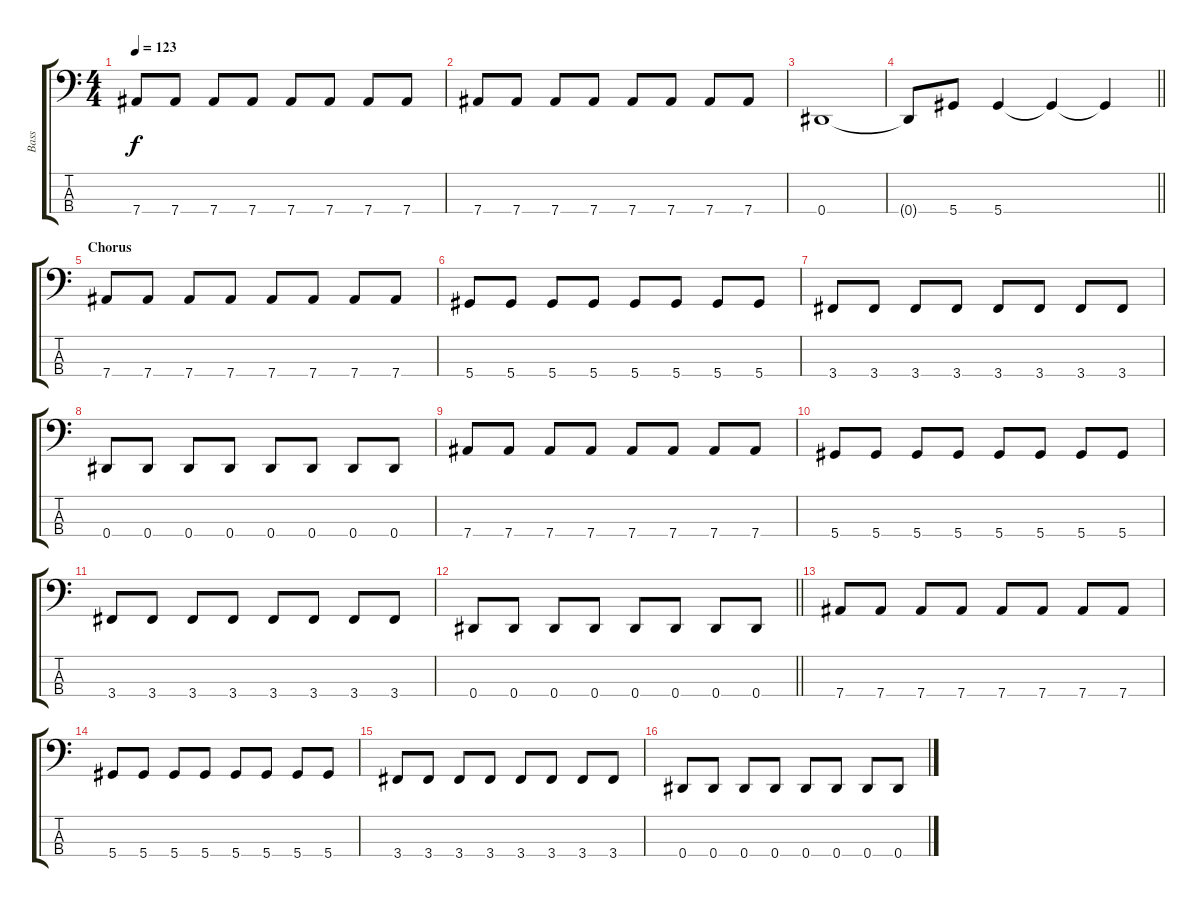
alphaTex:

\track ("Bass" "Bass") {instrument electricbassfinger}
\staff {score tabs}
\tuning (Gb2 Db2 Ab1 Eb1) {hide}
\ts (4 4)
\tempo 123
\clef f4
\ks c
7.4.8{dy f} 7.4.8 7.4.8 7.4.8 7.4.8 7.4.8 7.4.8 7.4.8 |
7.4.8 7.4.8 7.4.8 7.4.8 7.4.8 7.4.8 7.4.8 7.4.8 |
0.4.1 |
\barLineRight lightlight
0.4{t}.8 5.4.8 5.4.4 5.4{t}.4 5.4{t}.4 |
\section ("" "Chorus")
7.4.8 7.4.8 7.4.8 7.4.8 7.4.8 7.4.8 7.4.8 7.4.8 |
5.4.8 5.4.8 5.4.8 5.4.8 5.4.8 5.4.8 5.4.8 5.4.8 |
3.4.8 3.4.8 3.4.8 3.4.8 3.4.8 3.4.8 3.4.8 3.4.8 |
0.4.8 0.4.8 0.4.8 0.4.8 0.4.8 0.4.8 0.4.8 0.4.8 |
7.4.8 7.4.8 7.4.8 7.4.8 7.4.8 7.4.8 7.4.8 7.4.8 |
5.4.8 5.4.8 5.4.8 5.4.8 5.4.8 5.4.8 5.4.8 5.4.8 |
3.4.8 3.4.8 3.4.8 3.4.8 3.4.8 3.4.8 3.4.8 3.4.8 |
\barLineRight lightlight
0.4.8 0.4.8 0.4.8 0.4.8 0.4.8 0.4.8 0.4.8 0.4.8 |
7.4.8 7.4.8 7.4.8 7.4.8 7.4.8 7.4.8 7.4.8 7.4.8 |
5.4.8 5.4.8 5.4.8 5.4.8 5.4.8 5.4.8 5.4.8 5.4.8 |
3.4.8 3.4.8 3.4.8 3.4.8 3.4.8 3.4.8 3.4.8 3.4.8 |
0.4.8 0.4.8 0.4.8 0.4.8 0.4.8 0.4.8 0.4.8 0.4.8
